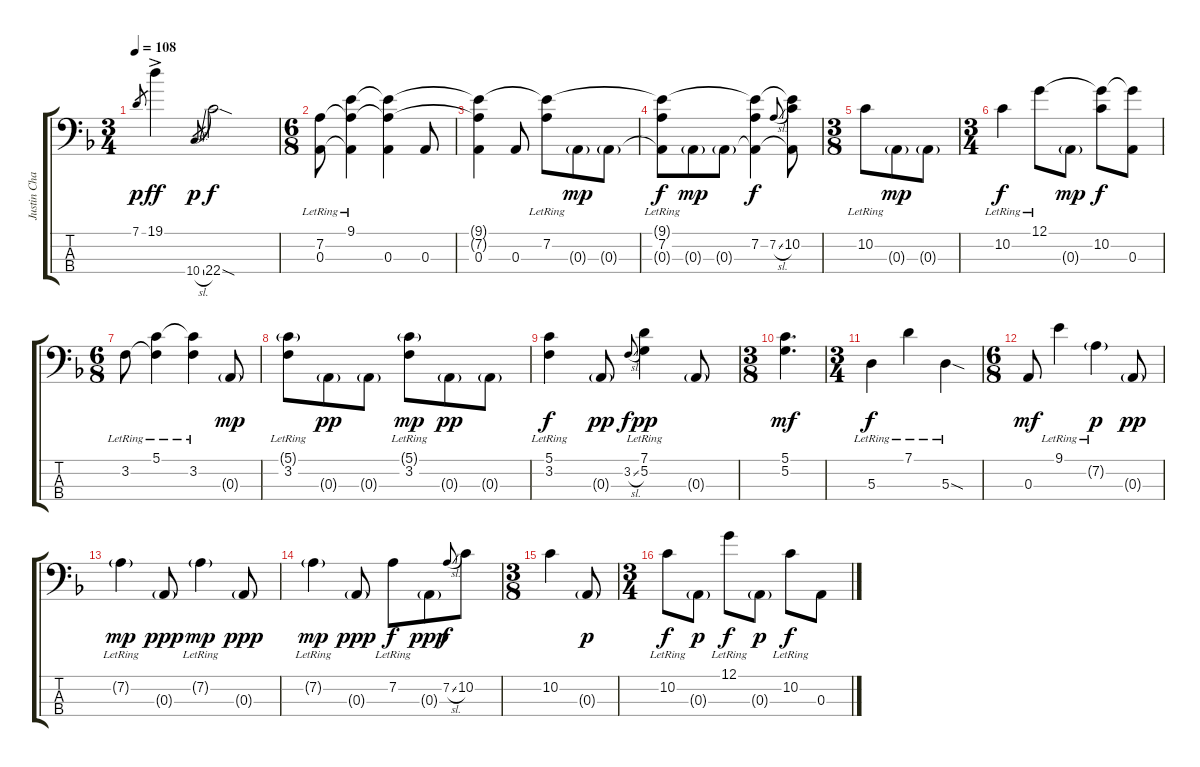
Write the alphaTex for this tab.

\track ("Justin Chancellor" "Justin Cha") {instrument electricbasspick}
\staff {score tabs}
\tuning (G2 D2 A1 D1) {hide}
\ts (3 4)
\tempo 108
\clef f4
\ks dminor
7.1.8{gr dy p} 19.1{ac}.4{dy ff} 10.4{sl}.8{gr dy p} 22.4{sod}.2{dy f} |
\ts (6 8)
(7.2{lr} 0.3{lr}).8{instrument electricbasspick} (9.1{lr} 7.2{t} 0.3{t}).4 (9.1{t} 7.2{t} 0.3).4 0.3.8 |
(9.1{t} 7.2{t} 0.3).4 0.3.8 (9.1{t} 7.2{lr}).8 0.3{g}.8{dy mp} 0.3{g}.8 |
(9.1{t} 7.2{lr} 0.3{t}).8{dy f} 0.3{g}.8{dy mp} 0.3{g}.8 (9.1{t} 7.2 0.3{t}).4{dy f} 7.2{sl}.8{gr onbeat} (9.1{t} 10.2 0.3{t}).8 |
\ts (3 8)
10.2{lr}.8 0.3{g}.8{dy mp} 0.3{g}.8 |
\ts (3 4)
10.2{lr}.4{dy f} 12.1{lr}.8 0.3{g}.8{dy mp} (12.1{t} 10.2).8{dy f} (12.1{t} 0.3).8 |
\ts (6 8)
3.2{lr}.8 (5.1{lr} 3.2{t}).4 (5.1{t} 3.2{lr}).4 0.3{g}.8{dy mp} |
(5.1{g lr} 3.2{lr}).8 0.3{g}.8{dy pp} 0.3{g}.8 (5.1{g lr} 3.2{lr}).8{dy mp} 0.3{g}.8{dy pp} 0.3{g}.8 |
(5.1{lr} 3.2{lr}).4{dy f} 0.3{g}.8{dy pp} 3.2{sl}.8{gr onbeat dy f} (7.1{lr} 5.2{lr}).4{dy pp} 0.3{g}.8 |
\ts (3 8)
(5.1 5.2).4{d dy mf} |
\ts (3 4)
5.3{lr}.4{dy f} 7.1{lr}.4 5.3{sod lr}.4 |
\ts (6 8)
0.3.8{dy mf} 9.1{lr}.4 7.2{g lr}.4{dy p} 0.3{g}.8{dy pp} |
7.2{g lr}.4{dy mp} 0.3{g}.8{dy ppp} 7.2{g lr}.4{dy mp} 0.3{g}.8{dy ppp} |
7.2{g lr}.4{dy mp} 0.3{g}.8{dy ppp} 7.2{lr}.8{dy f} 0.3{g}.8{dy ppp} 7.2{sl}.8{gr onbeat dy f} 10.2.8 |
\ts (3 8)
10.2.4 0.3{g}.8{dy p} |
\ts (3 4)
10.2{lr}.8{dy f} 0.3{g}.8{dy p} 12.1{lr}.8{dy f} 0.3{g}.8{dy p} 10.2{lr}.8{dy f} 0.3.8
